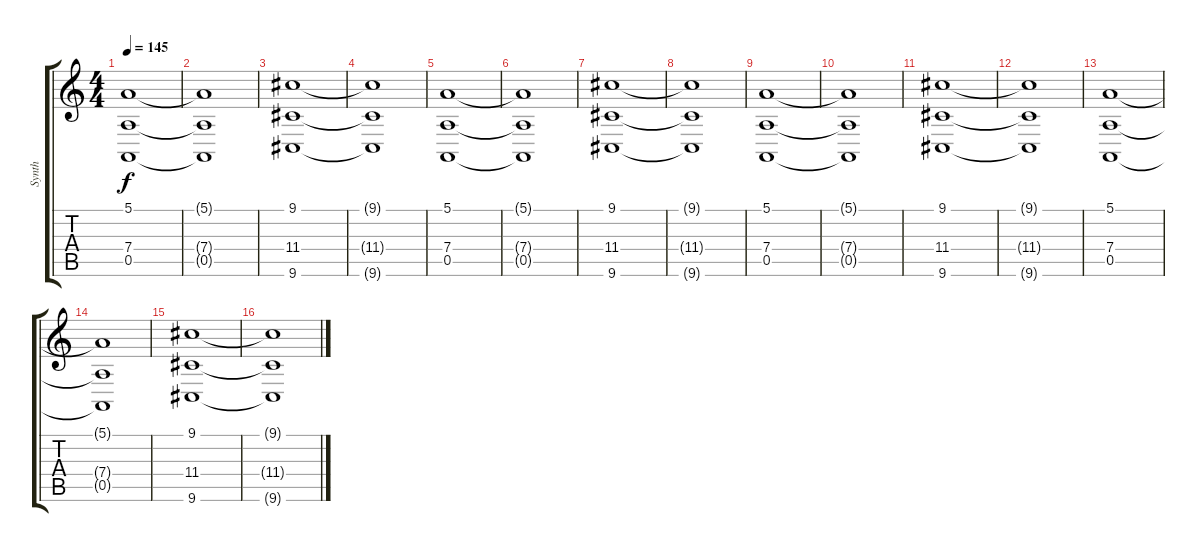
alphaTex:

\track ("Synth" "Synth") {instrument stringensemble1}
\staff {score tabs}
\tuning (E4 B3 G3 D3 A2 E2) {hide}
\ts (4 4)
\tempo 145
\clef g2
\ks c
(5.1 7.4 0.5).1{dy f} |
(5.1{t} 7.4{t} 0.5{t}).1 |
(9.1 11.4 9.6).1 |
(9.1{t} 11.4{t} 9.6{t}).1 |
(5.1 7.4 0.5).1 |
(5.1{t} 7.4{t} 0.5{t}).1 |
(9.1 11.4 9.6).1 |
(9.1{t} 11.4{t} 9.6{t}).1 |
(5.1 7.4 0.5).1 |
(5.1{t} 7.4{t} 0.5{t}).1 |
(9.1 11.4 9.6).1 |
(9.1{t} 11.4{t} 9.6{t}).1 |
(5.1 7.4 0.5).1 |
(5.1{t} 7.4{t} 0.5{t}).1 |
(9.1 11.4 9.6).1 |
(9.1{t} 11.4{t} 9.6{t}).1
